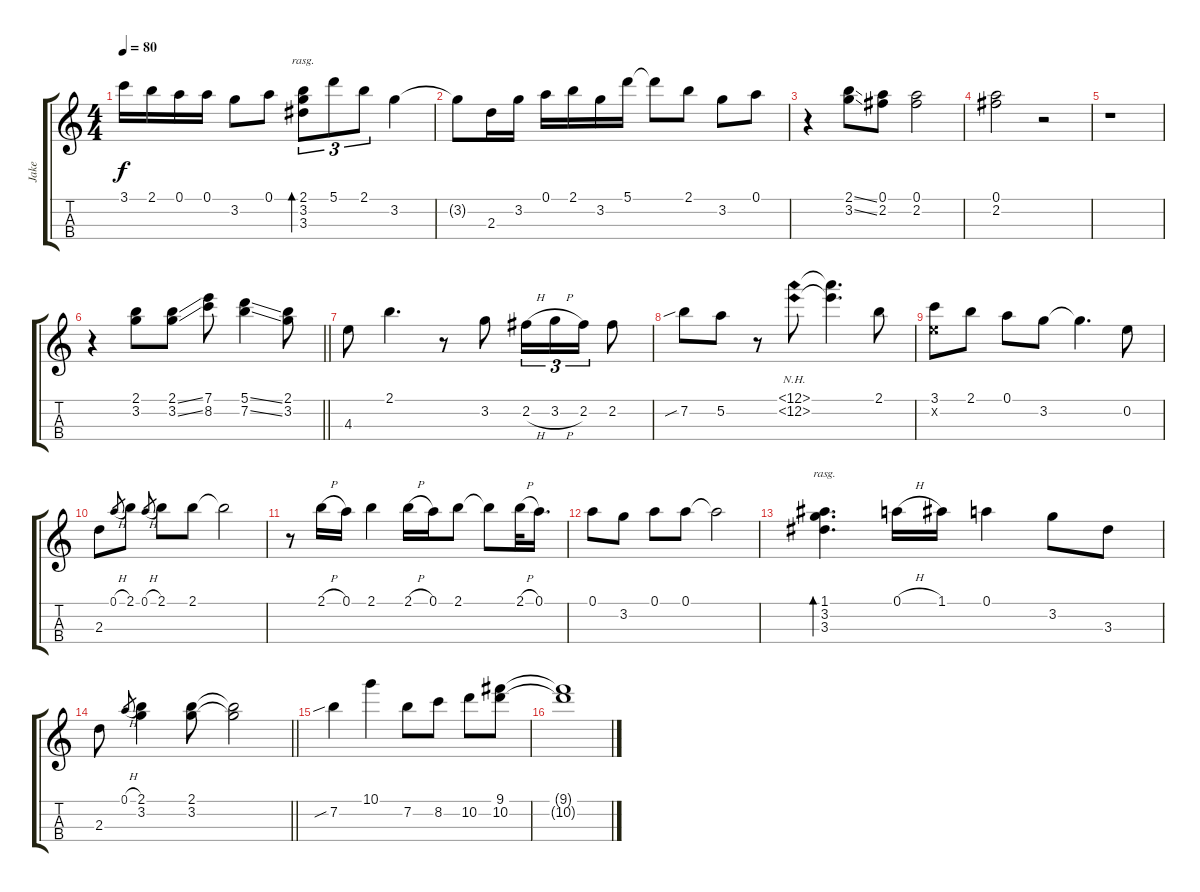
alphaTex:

\track ("Jake" "Jake") {instrument acousticguitarnylon}
\staff {score tabs}
\tuning (A4 E4 C4 G4) {hide}
\ts (4 4)
\tempo 80
\clef g2
\ks c
3.1.16{dy f} 2.1.16 0.1.16 0.1.16 3.2.8 0.1.8 (2.1 3.2 3.3).8{tu (3 2) bd 240 rasg ii} 5.1.8{tu (3 2)} 2.1.8{tu (3 2)} 3.2.4 |
3.2{t}.8 2.3.16 3.2.16 0.1.16 2.1.16 3.2.16 5.1.16 5.1{t}.8 2.1.8 3.2.8 0.1.8 |
r.4 (2.1{ss} 3.2{ss}).8 (0.1 2.2).8 (0.1 2.2).2 |
(0.1 2.2).2 r.2 |
r.1 |
\barLineRight lightlight
r.4 (2.1 3.2).8 (2.1{ss} 3.2{ss}).8 (7.1 8.2).8 (5.1{ss} 7.2{ss}).4 (2.1 3.2).8 |
4.3.8 2.1.4{d} r.8 3.2.8 2.2{h}.16{tu (3 2)} 3.2{h}.16{tu (3 2)} 2.2.16{tu (3 2)} 2.2.8 |
7.2{sib}.8 5.2.8 r.8 (12.1{nh} 12.2{nh}).8 (12.1{t} 12.2{t}).4{d} 2.1.8 |
(3.1 0.2{x}).8 2.1.8 0.1.8 3.2.8 3.2{t}.4{d} 0.2.8 |
2.3.8 0.1{h}.8{gr} 2.1.8 0.1{h}.8{gr} 2.1.8 2.1.8 2.1{t}.2 |
r.8 2.1{h}.16 0.1.16 2.1.4 2.1{h}.16 0.1.16 2.1.8 2.1{t}.8 2.1{h}.32 0.1.16{d} |
0.1.8 3.2.8 0.1.8 0.1.8 0.1{t}.2 |
(1.1 3.2 3.3).4{d bd 240 rasg ii} 0.1{h}.16 1.1.16 0.1.4 3.2.8 3.3.8 |
\barLineRight lightlight
2.3.8 0.1{h}.8{gr} (2.1 3.2).4 (2.1 3.2).8 (2.1{t} 3.2{t}).2 |
7.2{sib}.4 10.1.4 7.2.8 8.2.8 10.2.8 (9.1 10.2).8 |
(9.1{t} 10.2{t}).1
